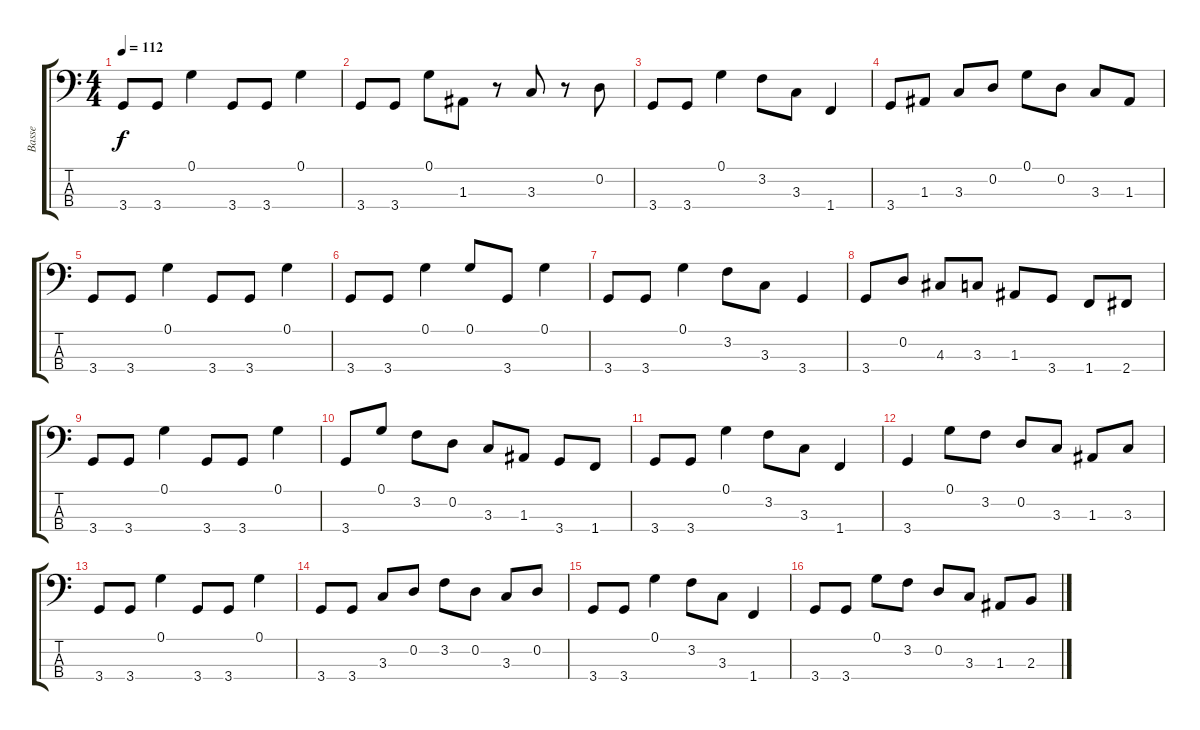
\track ("Basse" "Basse") {instrument electricbasspick}
\staff {score tabs}
\tuning (G2 D2 A1 E1) {hide}
\ts (4 4)
\tempo 112
\clef f4
\ks c
3.4.8{dy f} 3.4.8 0.1.4 3.4.8 3.4.8 0.1.4 |
3.4.8 3.4.8 0.1.8 1.3.8 r.8 3.3.8 r.8 0.2.8 |
3.4.8 3.4.8 0.1.4 3.2.8 3.3.8 1.4.4 |
3.4.8 1.3.8 3.3.8 0.2.8 0.1.8 0.2.8 3.3.8 1.3.8 |
3.4.8 3.4.8 0.1.4 3.4.8 3.4.8 0.1.4 |
3.4.8 3.4.8 0.1.4 0.1.8 3.4.8 0.1.4 |
3.4.8 3.4.8 0.1.4 3.2.8 3.3.8 3.4.4 |
3.4.8 0.2.8 4.3.8 3.3.8 1.3.8 3.4.8 1.4.8 2.4.8 |
3.4.8 3.4.8 0.1.4 3.4.8 3.4.8 0.1.4 |
3.4.8 0.1.8 3.2.8 0.2.8 3.3.8 1.3.8 3.4.8 1.4.8 |
3.4.8 3.4.8 0.1.4 3.2.8 3.3.8 1.4.4 |
3.4.4 0.1.8 3.2.8 0.2.8 3.3.8 1.3.8 3.3.8 |
3.4.8 3.4.8 0.1.4 3.4.8 3.4.8 0.1.4 |
3.4.8 3.4.8 3.3.8 0.2.8 3.2.8 0.2.8 3.3.8 0.2.8 |
3.4.8 3.4.8 0.1.4 3.2.8 3.3.8 1.4.4 |
3.4.8 3.4.8 0.1.8 3.2.8 0.2.8 3.3.8 1.3.8 2.3.8
